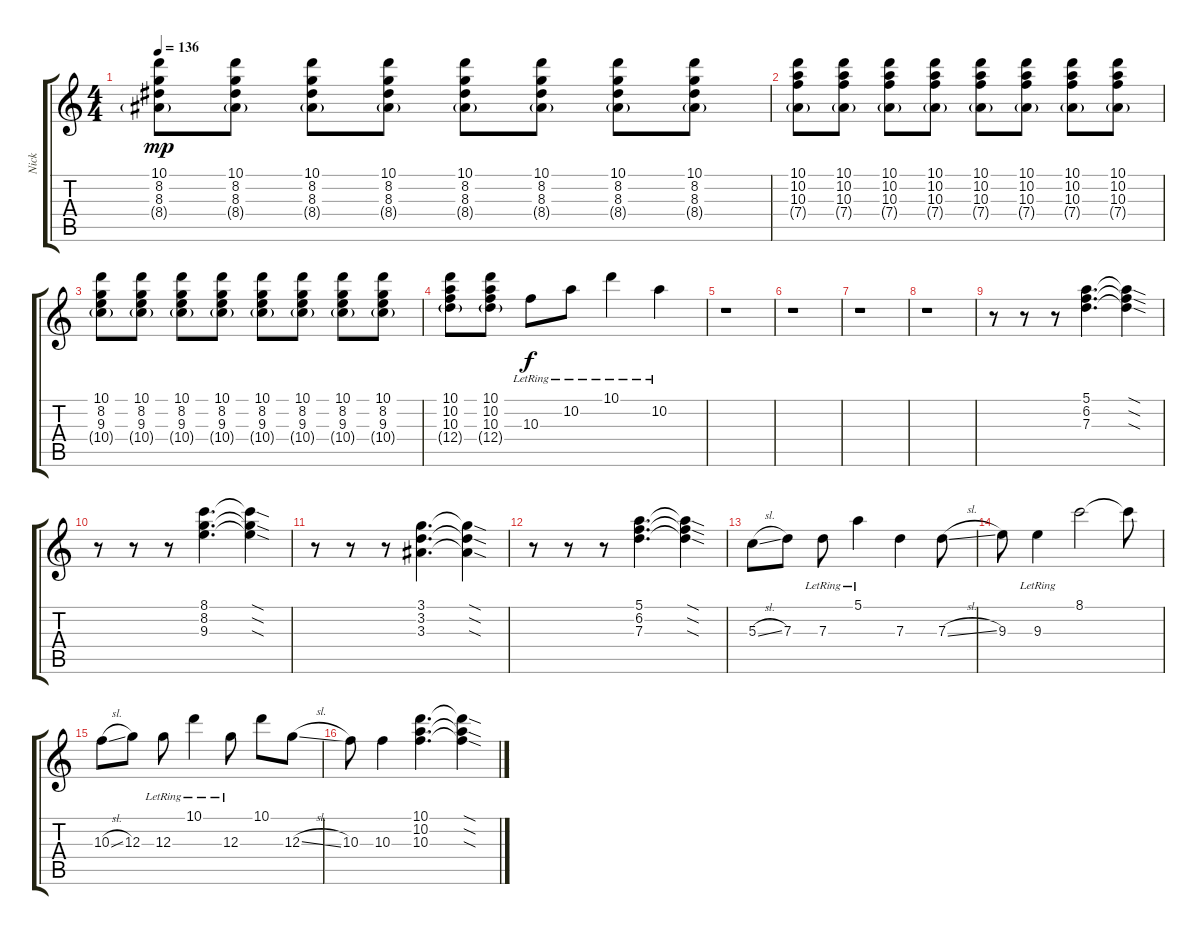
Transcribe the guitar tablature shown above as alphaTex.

\track ("Nick" "Nick") {instrument overdrivenguitar}
\staff {score tabs}
\tuning (E4 B3 G3 D3 A2 E2) {hide}
\ts (4 4)
\tempo 136
\clef g2
\ks c
(10.1 8.2 8.3 8.4{g}).8{dy mp} (10.1 8.2 8.3 8.4{g}).8 (10.1 8.2 8.3 8.4{g}).8 (10.1 8.2 8.3 8.4{g}).8 (10.1 8.2 8.3 8.4{g}).8 (10.1 8.2 8.3 8.4{g}).8 (10.1 8.2 8.3 8.4{g}).8 (10.1 8.2 8.3 8.4{g}).8 |
(10.1 10.2 10.3 7.4{g}).8 (10.1 10.2 10.3 7.4{g}).8 (10.1 10.2 10.3 7.4{g}).8 (10.1 10.2 10.3 7.4{g}).8 (10.1 10.2 10.3 7.4{g}).8 (10.1 10.2 10.3 7.4{g}).8 (10.1 10.2 10.3 7.4{g}).8 (10.1 10.2 10.3 7.4{g}).8 |
(10.1 8.2 9.3 10.4{g}).8 (10.1 8.2 9.3 10.4{g}).8 (10.1 8.2 9.3 10.4{g}).8 (10.1 8.2 9.3 10.4{g}).8 (10.1 8.2 9.3 10.4{g}).8 (10.1 8.2 9.3 10.4{g}).8 (10.1 8.2 9.3 10.4{g}).8 (10.1 8.2 9.3 10.4{g}).8 |
(10.1 10.2 10.3 12.4{g}).8 (10.1 10.2 10.3 12.4{g}).8 10.3{lr}.8{dy f} 10.2{lr}.8 10.1{lr}.4 10.2{lr}.4 |
r.1{volume 13 instrument overdrivenguitar} |
r.1 |
r.1 |
r.1 |
r.8 r.8 r.8 (5.1 6.2 7.3).4{d} (5.1{sod t} 6.2{sod t} 7.3{sod t}).4 |
r.8 r.8 r.8 (8.1 8.2 9.3).4{d} (8.1{sod t} 8.2{sod t} 9.3{sod t}).4 |
r.8 r.8 r.8 (3.1 3.2 3.3).4{d} (3.1{sod t} 3.2{sod t} 3.3{sod t}).4 |
r.8 r.8 r.8 (5.1 6.2 7.3).4{d} (5.1{sod t} 6.2{sod t} 7.3{sod t}).4 |
5.3{sl}.8{volume 13 instrument acousticguitarsteel} 7.3.8 7.3{lr}.8 5.1{lr}.4 7.3.4 7.3{sl}.8 |
9.3.8 9.3{lr}.4 8.1.2 8.1{t}.8 |
10.3{sl}.8 12.3.8 12.3{lr}.8 10.1{lr}.4 12.3{lr}.8 10.1.8 12.3{sl}.8 |
10.3.8 10.3.4 (10.1 10.2 10.3).4{d} (10.1{sod t} 10.2{sod t} 10.3{sod t}).4
